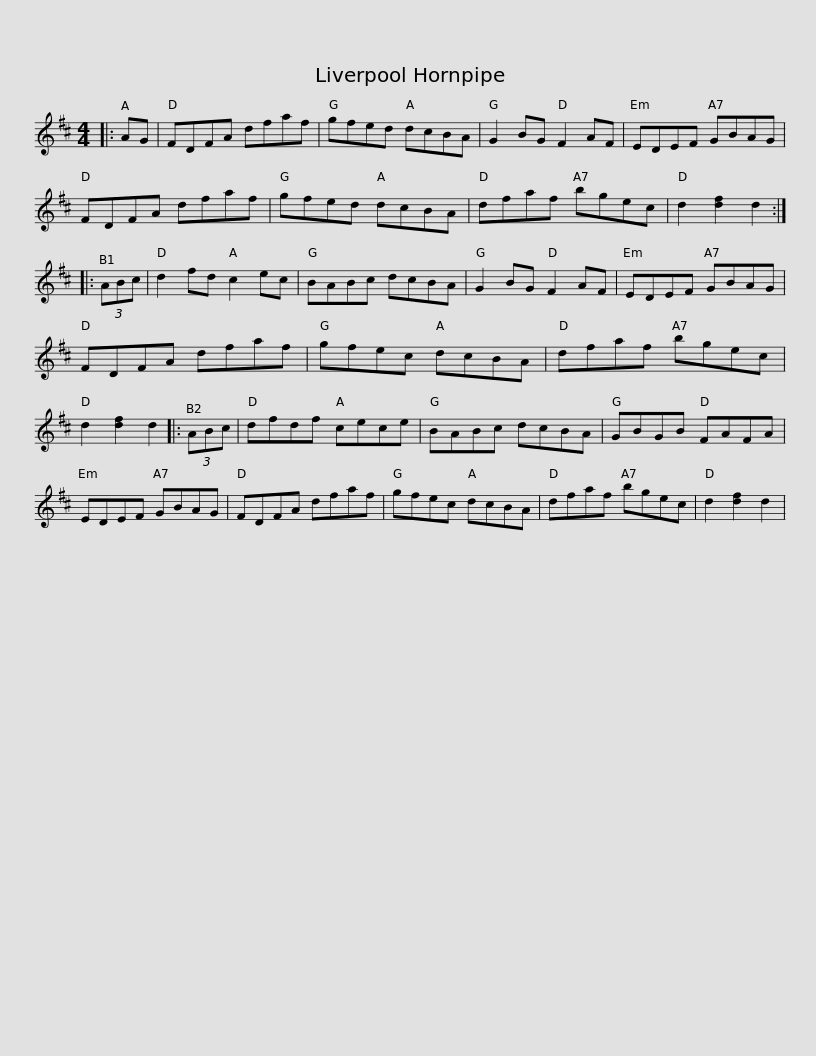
X:1
L:1/8
M:4/4
I:linebreak $
K:D
V:1 treble
V:1
|: AG | FDFA dfaf | gfed dcBA | G2 BG F2 AF | EDEF GBAG | %5
 FDFA dfaf |$ gfed dcBA | dfaf bgec | d2 [df]2 d2 :: (3ABc | %10
 d2 fd c2 ec | BABc dcBA | G2 BG F2 AF |$ EDEF GBAG | FDFA dfaf | %15
 gfec dcBA | dfaf bgec | d2 [df]2 d2 |: (3ABc |$ dfdf cece | %20
 BABc dcBA | GBGB FAFA | EDEF GBAG | FDFA dfaf |$ gfec dcBA | %25
 dfaf bgec | d2 [df]2 d2 | %27
